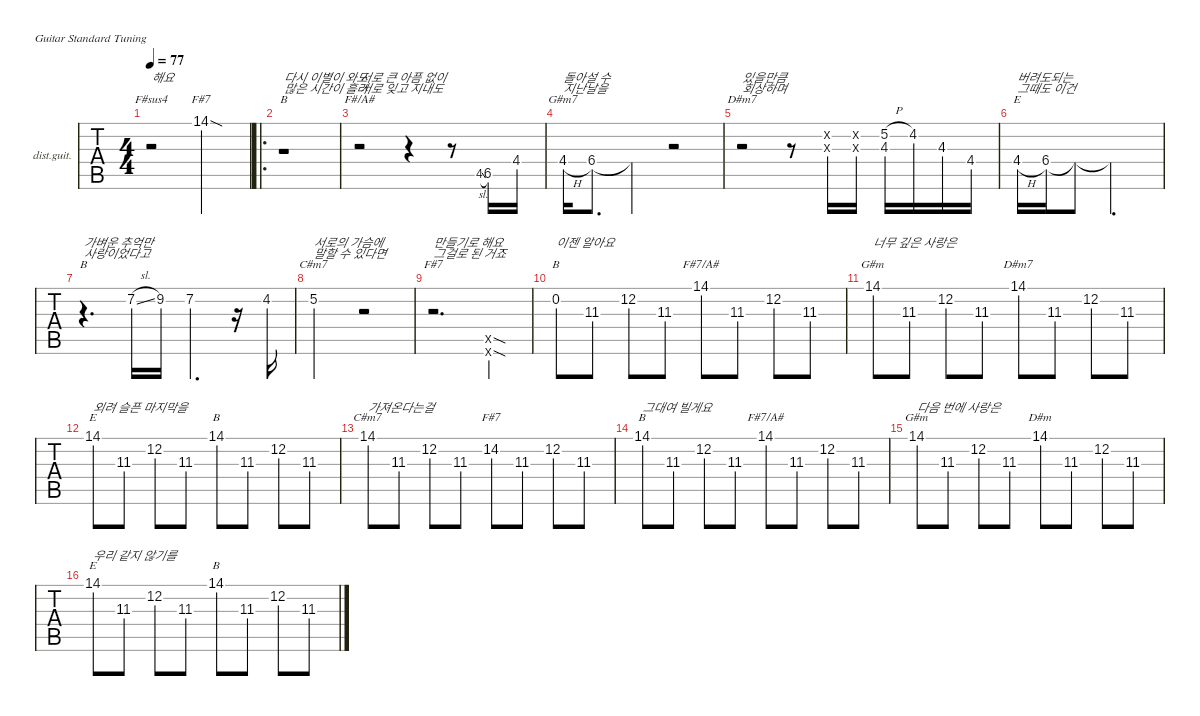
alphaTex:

\defaultSystemsLayout 4
\hideDynamics
\bracketExtendMode nobrackets
\firstSystemTrackNameOrientation horizontal
\track ("Distortion Guitar" "dist.guit.") {defaultSystemsLayout 4 instrument distortionguitar}
\staff {tabs}
\tuning (E4 B3 G3 D3 A2 E2)
\chord ("B" 2 4 4 4 2 x) {showdiagram false showfingering false barre 2}
\chord ("F#/A#" 2 2 3 2 4 2) {showdiagram false showfingering false barre (2 2 2)}
\chord ("D#m7" 6 7 8 8 6 x) {firstfret 6 showdiagram false showfingering false barre 6}
\chord ("E" 0 0 1 2 2 0) {showdiagram false showfingering false}
\chord ("C#m7" 4 5 4 6 4 x) {firstfret 4 showdiagram false showfingering false barre (4 4)}
\chord ("F#7" 2 2 3 2 4 2) {showdiagram false showfingering false barre (2 2 2)}
\chord ("F#sus4" 2 2 4 4 4 2) {showdiagram false showfingering false barre (2 2)}
\chord ("G#m7" x x x 4 x x) {showdiagram false showfingering false}
\chord ("" 11 12 13 13 11 x) {firstfret 11 showdiagram false showfingering false barre 11}
\chord ("E" x x x 4 x x) {showdiagram false showfingering false}
\chord ("" 0 0 1 2 2 0) {showdiagram false showfingering false}
\chord ("F#7/A#" 2 2 3 2 4 2) {showdiagram false showfingering false barre (2 2 2)}
\chord ("G#m" 11 12 13 13 11 x) {firstfret 11 showdiagram false showfingering false barre 11}
\chord ("D#m" 6 7 8 8 6 x) {firstfret 6 showdiagram false showfingering false barre 6}
\ts (4 4)
\tempo 77
\clef g2
\ks c
r.2{ch "F#sus4" txt "해요" dy mf} 14.1{sod acc #}.2{ch "F#7"} |
\ro
r.1{ch "B" txt "다시 이별이 와도\n많은 시간이 흘러"} |
r.2{ch "F#/A#" txt "서로 큰 아픔 없이\n서로 잊고 지내도"} r.4 r.8 4.5{sl acc #}.8{gr onbeat} 6.5{acc #}.16 4.4{acc #}.16 |
4.4{h acc #}.16{ch "G#m7" txt "돌아설 수\n지난날을"} 6.4{acc #}.8{d} 6.4{t acc #}.4 r.2{ch ""} |
r.2{ch "D#m7" txt "있을만큼\n회상하며"} r.8 (0.2{x} 0.3{x}).16 (0.2{x} 0.3{x}).16 (5.2{h} 4.3).16 4.2{acc #}.16 4.3.16 4.4{acc #}.16 |
4.4{h acc #}.16{ch "E" txt "버려도되는\n그때도 이건"} 6.4{acc #}.16 6.4{t acc #}.8 6.4{t acc #}.2{d ch ""} |
r.4{d ch "B" txt "가벼운 추억만\n사랑이었다고"} 7.2{sl acc #}.16 9.2{acc #}.16 7.2{acc #}.4{d} r.16 4.2{acc #}.16 |
5.2.2{ch "C#m7" txt "서로의 가슴에\n말할 수 있다면"} r.2 |
r.2{d ch "F#7" txt "만들기로 해요\n그걸로 된 거죠"} (0.6{sod x} 0.5{sod x}).4 |
0.2.8{ch "B" txt "이젠 알아요"} 11.3{acc #}.8 12.2.8 11.3{acc #}.8 14.1{acc #}.8{ch "F#7/A#"} 11.3{acc #}.8 12.2.8 11.3{acc #}.8 |
14.1{acc #}.8{ch "G#m" txt "너무 깊은 사랑은"} 11.3{acc #}.8 12.2.8 11.3{acc #}.8 14.1{acc #}.8{ch "D#m7"} 11.3{acc #}.8 12.2.8 11.3{acc #}.8 |
14.1{acc #}.8{ch "E" txt "외려 슬픈 마지막을"} 11.3{acc #}.8 12.2.8 11.3{acc #}.8 14.1{acc #}.8{ch "B"} 11.3{acc #}.8 12.2.8 11.3{acc #}.8 |
14.1{acc #}.8{ch "C#m7" txt "가져온다는걸"} 11.3{acc #}.8 12.2.8 11.3{acc #}.8 14.2{acc #}.8{ch "F#7"} 11.3{acc #}.8 12.2.8 11.3{acc #}.8 |
14.1{acc #}.8{ch "B" txt "그대여 빌게요"} 11.3{acc #}.8 12.2.8 11.3{acc #}.8 14.1{acc #}.8{ch "F#7/A#"} 11.3{acc #}.8 12.2.8 11.3{acc #}.8 |
14.1{acc #}.8{ch "G#m" txt "다음 번에 사랑은"} 11.3{acc #}.8 12.2.8 11.3{acc #}.8 14.1{acc #}.8{ch "D#m"} 11.3{acc #}.8 12.2.8 11.3{acc #}.8 |
14.1{acc #}.8{ch "E" txt "우리 같지 않기를"} 11.3{acc #}.8 12.2.8 11.3{acc #}.8 14.1{acc #}.8{ch "B"} 11.3{acc #}.8 12.2.8 11.3{acc #}.8
